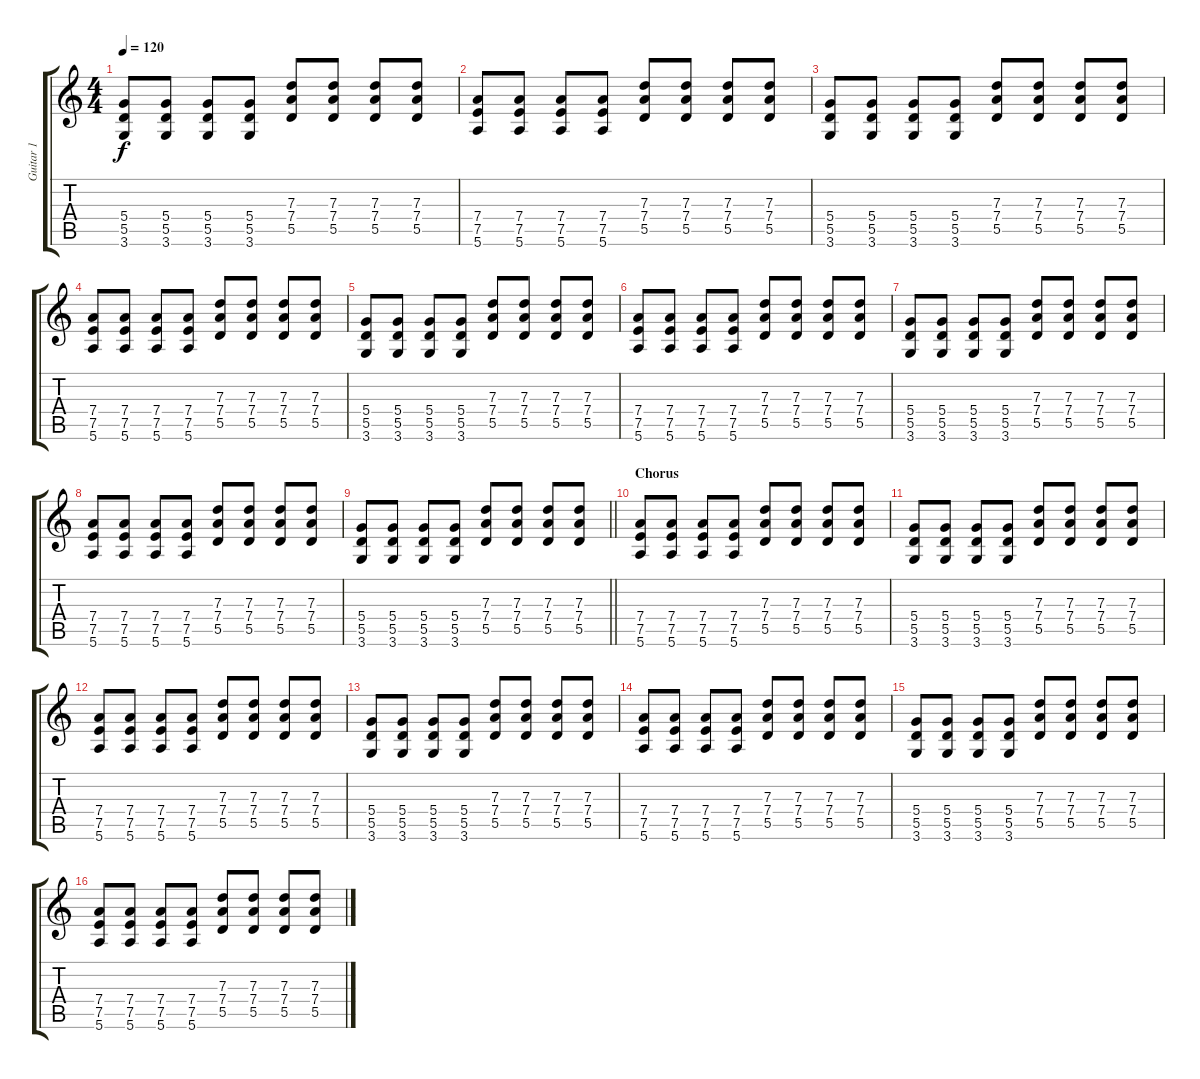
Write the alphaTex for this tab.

\track ("Guitar 1" "Guitar 1") {instrument electricguitarclean}
\staff {score tabs}
\tuning (E4 B3 G3 D3 A2 E2) {hide}
\ts (4 4)
\tempo 120
\clef g2
\ks c
(5.4 5.5 3.6).8{dy f} (5.4 5.5 3.6).8 (5.4 5.5 3.6).8 (5.4 5.5 3.6).8 (7.3 7.4 5.5).8 (7.3 7.4 5.5).8 (7.3 7.4 5.5).8 (7.3 7.4 5.5).8 |
(7.4 7.5 5.6).8 (7.4 7.5 5.6).8 (7.4 7.5 5.6).8 (7.4 7.5 5.6).8 (7.3 7.4 5.5).8 (7.3 7.4 5.5).8 (7.3 7.4 5.5).8 (7.3 7.4 5.5).8 |
(5.4 5.5 3.6).8 (5.4 5.5 3.6).8 (5.4 5.5 3.6).8 (5.4 5.5 3.6).8 (7.3 7.4 5.5).8 (7.3 7.4 5.5).8 (7.3 7.4 5.5).8 (7.3 7.4 5.5).8 |
(7.4 7.5 5.6).8 (7.4 7.5 5.6).8 (7.4 7.5 5.6).8 (7.4 7.5 5.6).8 (7.3 7.4 5.5).8 (7.3 7.4 5.5).8 (7.3 7.4 5.5).8 (7.3 7.4 5.5).8 |
(5.4 5.5 3.6).8 (5.4 5.5 3.6).8 (5.4 5.5 3.6).8 (5.4 5.5 3.6).8 (7.3 7.4 5.5).8 (7.3 7.4 5.5).8 (7.3 7.4 5.5).8 (7.3 7.4 5.5).8 |
(7.4 7.5 5.6).8 (7.4 7.5 5.6).8 (7.4 7.5 5.6).8 (7.4 7.5 5.6).8 (7.3 7.4 5.5).8 (7.3 7.4 5.5).8 (7.3 7.4 5.5).8 (7.3 7.4 5.5).8 |
(5.4 5.5 3.6).8 (5.4 5.5 3.6).8 (5.4 5.5 3.6).8 (5.4 5.5 3.6).8 (7.3 7.4 5.5).8 (7.3 7.4 5.5).8 (7.3 7.4 5.5).8 (7.3 7.4 5.5).8 |
(7.4 7.5 5.6).8 (7.4 7.5 5.6).8 (7.4 7.5 5.6).8 (7.4 7.5 5.6).8 (7.3 7.4 5.5).8 (7.3 7.4 5.5).8 (7.3 7.4 5.5).8 (7.3 7.4 5.5).8 |
\barLineRight lightlight
(5.4 5.5 3.6).8 (5.4 5.5 3.6).8 (5.4 5.5 3.6).8 (5.4 5.5 3.6).8 (7.3 7.4 5.5).8 (7.3 7.4 5.5).8 (7.3 7.4 5.5).8 (7.3 7.4 5.5).8 |
\section ("" "Chorus")
(7.4 7.5 5.6).8 (7.4 7.5 5.6).8 (7.4 7.5 5.6).8 (7.4 7.5 5.6).8 (7.3 7.4 5.5).8 (7.3 7.4 5.5).8 (7.3 7.4 5.5).8 (7.3 7.4 5.5).8 |
(5.4 5.5 3.6).8 (5.4 5.5 3.6).8 (5.4 5.5 3.6).8 (5.4 5.5 3.6).8 (7.3 7.4 5.5).8 (7.3 7.4 5.5).8 (7.3 7.4 5.5).8 (7.3 7.4 5.5).8 |
(7.4 7.5 5.6).8 (7.4 7.5 5.6).8 (7.4 7.5 5.6).8 (7.4 7.5 5.6).8 (7.3 7.4 5.5).8 (7.3 7.4 5.5).8 (7.3 7.4 5.5).8 (7.3 7.4 5.5).8 |
(5.4 5.5 3.6).8 (5.4 5.5 3.6).8 (5.4 5.5 3.6).8 (5.4 5.5 3.6).8 (7.3 7.4 5.5).8 (7.3 7.4 5.5).8 (7.3 7.4 5.5).8 (7.3 7.4 5.5).8 |
(7.4 7.5 5.6).8 (7.4 7.5 5.6).8 (7.4 7.5 5.6).8 (7.4 7.5 5.6).8 (7.3 7.4 5.5).8 (7.3 7.4 5.5).8 (7.3 7.4 5.5).8 (7.3 7.4 5.5).8 |
(5.4 5.5 3.6).8 (5.4 5.5 3.6).8 (5.4 5.5 3.6).8 (5.4 5.5 3.6).8 (7.3 7.4 5.5).8 (7.3 7.4 5.5).8 (7.3 7.4 5.5).8 (7.3 7.4 5.5).8 |
(7.4 7.5 5.6).8 (7.4 7.5 5.6).8 (7.4 7.5 5.6).8 (7.4 7.5 5.6).8 (7.3 7.4 5.5).8 (7.3 7.4 5.5).8 (7.3 7.4 5.5).8 (7.3 7.4 5.5).8
